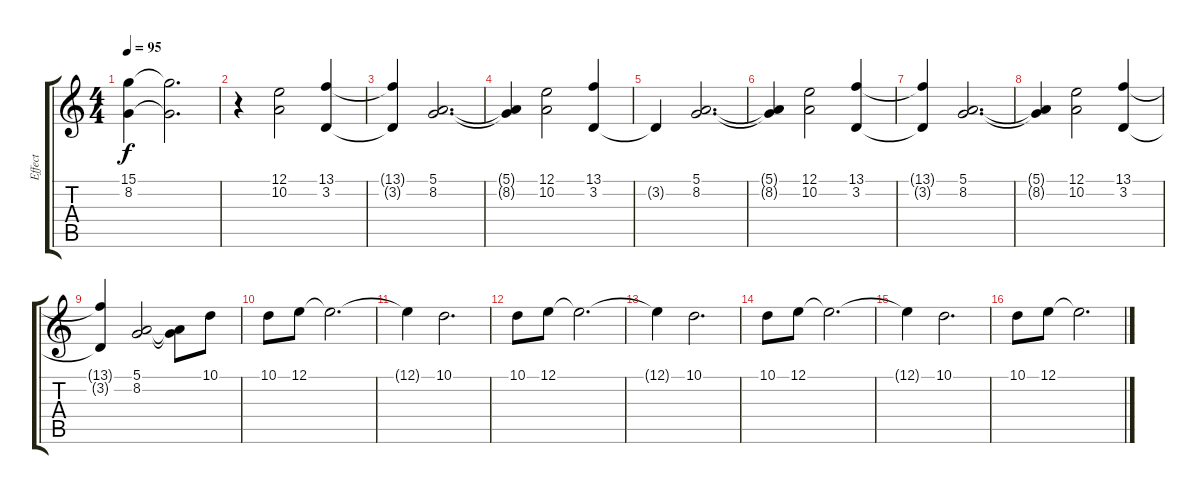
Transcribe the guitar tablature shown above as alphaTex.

\track ("Effect" "Effect") {instrument stringensemble2}
\staff {score tabs}
\tuning (E4 B3 G3 D3 A2 E2) {hide}
\ts (4 4)
\tempo 95
\clef g2
\ks c
(15.1 8.2).4{dy f} (15.1{t} 8.2{t}).2{d} |
r.4 (12.1 10.2).2 (13.1 3.2).4 |
(13.1{t} 3.2{t}).4 (5.1 8.2).2{d} |
(5.1{t} 8.2{t}).4 (12.1 10.2).2 (13.1 3.2).4 |
3.2{t}.4 (5.1 8.2).2{d} |
(5.1{t} 8.2{t}).4 (12.1 10.2).2 (13.1 3.2).4 |
(13.1{t} 3.2{t}).4 (5.1 8.2).2{d} |
(5.1{t} 8.2{t}).4 (12.1 10.2).2 (13.1 3.2).4 |
(13.1{t} 3.2{t}).4 (5.1 8.2).2 (5.1{t} 8.2{t}).8 10.1.8 |
10.1.8 12.1.8 12.1{t}.2{d} |
12.1{t}.4 10.1.2{d} |
10.1.8 12.1.8 12.1{t}.2{d} |
12.1{t}.4 10.1.2{d} |
10.1.8 12.1.8 12.1{t}.2{d} |
12.1{t}.4 10.1.2{d} |
10.1.8 12.1.8 12.1{t}.2{d}
